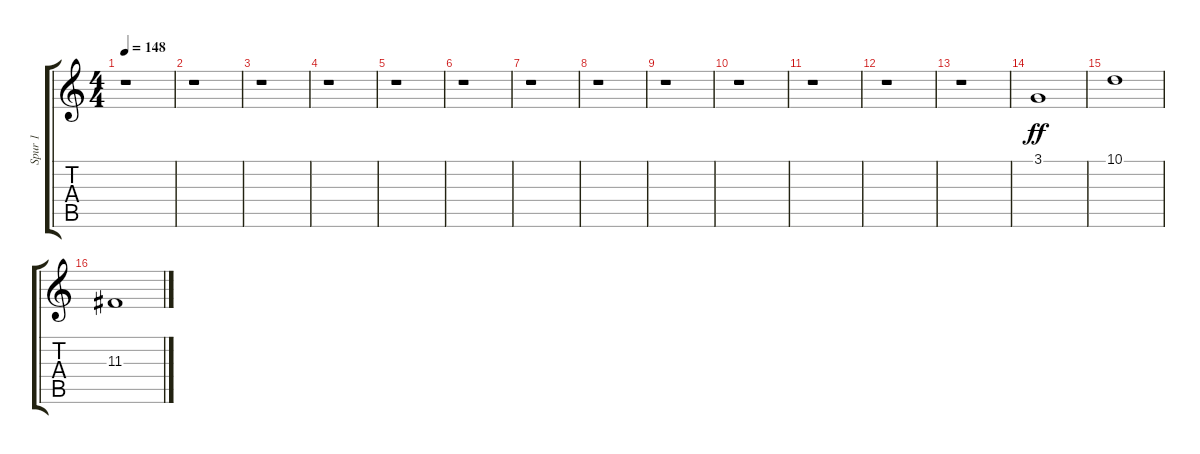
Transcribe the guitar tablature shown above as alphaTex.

\track ("Spur 1" "Spur 1") {instrument pad1newage}
\staff {score tabs}
\tuning (E4 B3 G3 D3 A2 E2) {hide}
\ts (4 4)
\tempo 148
\clef g2
\ks c
r.1{dy f} |
r.1 |
r.1 |
r.1 |
r.1 |
r.1 |
r.1 |
r.1 |
r.1 |
r.1 |
r.1 |
r.1 |
r.1 |
3.1.1{dy ff} |
10.1.1 |
11.3.1
